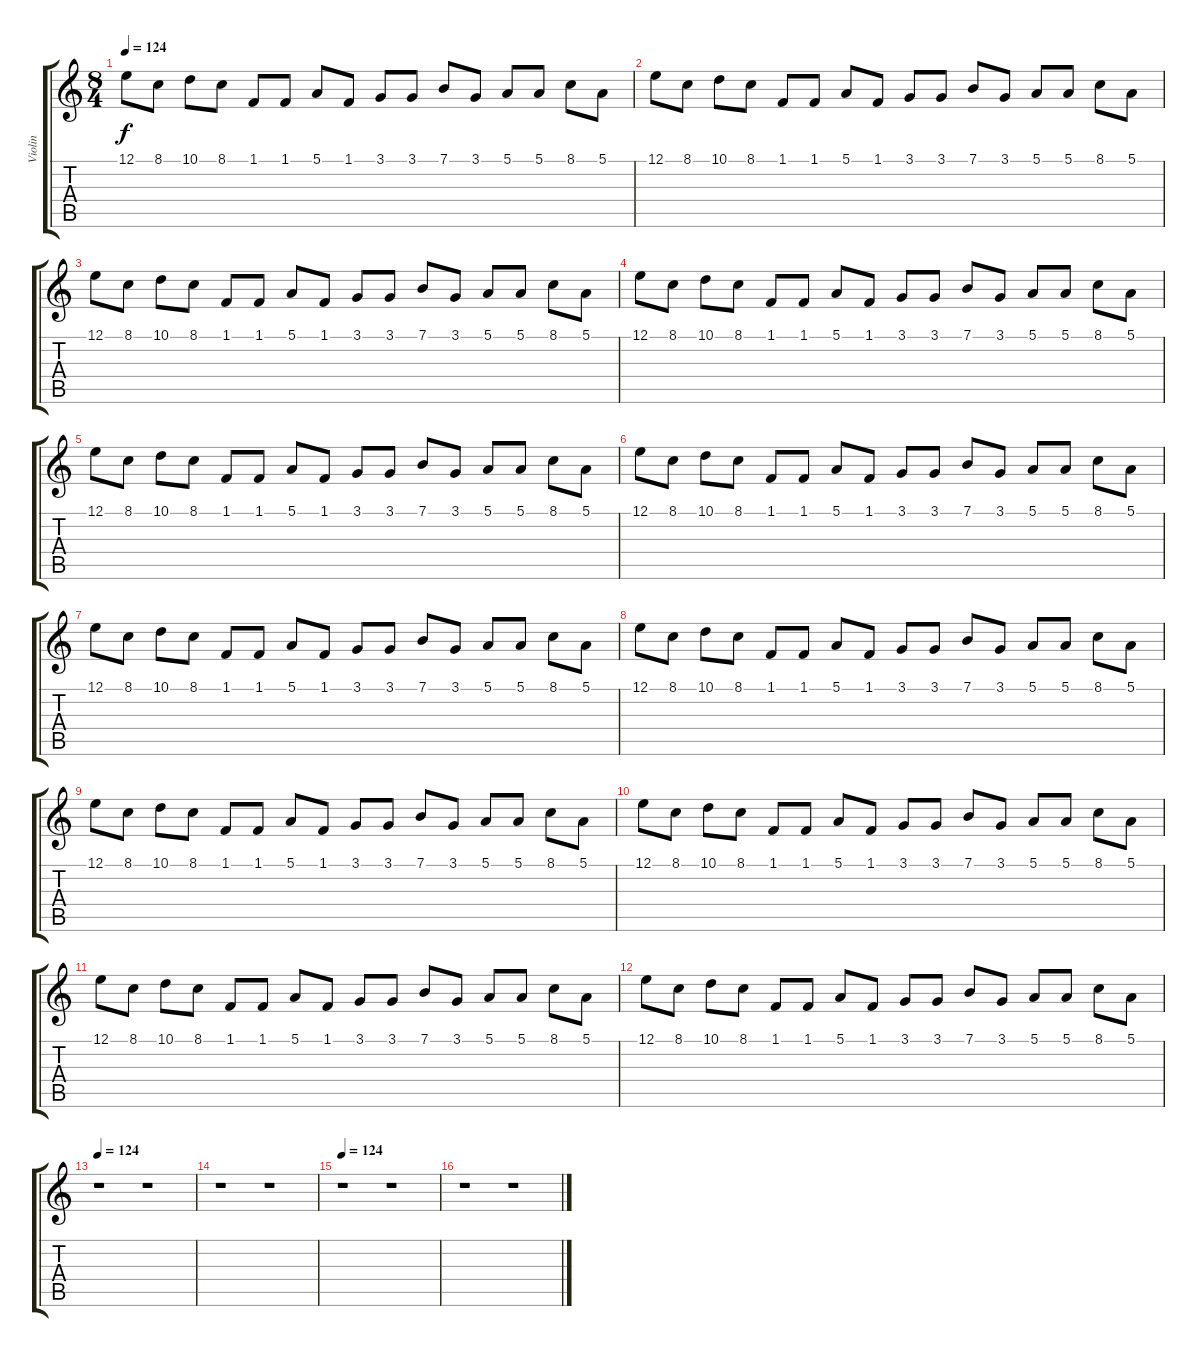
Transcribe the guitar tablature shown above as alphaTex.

\track ("Violin" "Violin") {instrument stringensemble1}
\staff {score tabs}
\tuning (E4 B3 G3 D3 A2 E2) {hide}
\ts (8 4)
\tempo 124
\clef g2
\ks c
12.1.8{dy f} 8.1.8 10.1.8 8.1.8 1.1.8 1.1.8 5.1.8 1.1.8 3.1.8 3.1.8 7.1.8 3.1.8 5.1.8 5.1.8 8.1.8 5.1.8 |
12.1.8 8.1.8 10.1.8 8.1.8 1.1.8 1.1.8 5.1.8 1.1.8 3.1.8 3.1.8 7.1.8 3.1.8 5.1.8 5.1.8 8.1.8 5.1.8 |
12.1.8 8.1.8 10.1.8 8.1.8 1.1.8 1.1.8 5.1.8 1.1.8 3.1.8 3.1.8 7.1.8 3.1.8 5.1.8 5.1.8 8.1.8 5.1.8 |
12.1.8 8.1.8 10.1.8 8.1.8 1.1.8 1.1.8 5.1.8 1.1.8 3.1.8 3.1.8 7.1.8 3.1.8 5.1.8 5.1.8 8.1.8 5.1.8 |
12.1.8 8.1.8 10.1.8 8.1.8 1.1.8 1.1.8 5.1.8 1.1.8 3.1.8 3.1.8 7.1.8 3.1.8 5.1.8 5.1.8 8.1.8 5.1.8 |
12.1.8 8.1.8 10.1.8 8.1.8 1.1.8 1.1.8 5.1.8 1.1.8 3.1.8 3.1.8 7.1.8 3.1.8 5.1.8 5.1.8 8.1.8 5.1.8 |
12.1.8 8.1.8 10.1.8 8.1.8 1.1.8 1.1.8 5.1.8 1.1.8 3.1.8 3.1.8 7.1.8 3.1.8 5.1.8 5.1.8 8.1.8 5.1.8 |
12.1.8 8.1.8 10.1.8 8.1.8 1.1.8 1.1.8 5.1.8 1.1.8 3.1.8 3.1.8 7.1.8 3.1.8 5.1.8 5.1.8 8.1.8 5.1.8 |
12.1.8 8.1.8 10.1.8 8.1.8 1.1.8 1.1.8 5.1.8 1.1.8 3.1.8 3.1.8 7.1.8 3.1.8 5.1.8 5.1.8 8.1.8 5.1.8 |
12.1.8 8.1.8 10.1.8 8.1.8 1.1.8 1.1.8 5.1.8 1.1.8 3.1.8 3.1.8 7.1.8 3.1.8 5.1.8 5.1.8 8.1.8 5.1.8 |
12.1.8 8.1.8 10.1.8 8.1.8 1.1.8 1.1.8 5.1.8 1.1.8 3.1.8 3.1.8 7.1.8 3.1.8 5.1.8 5.1.8 8.1.8 5.1.8 |
12.1.8 8.1.8 10.1.8 8.1.8 1.1.8 1.1.8 5.1.8 1.1.8 3.1.8 3.1.8 7.1.8 3.1.8 5.1.8 5.1.8 8.1.8 5.1.8 |
\tempo 124
r.1 r.1 |
r.1 r.1 |
\tempo 124
r.1 r.1 |
r.1 r.1
